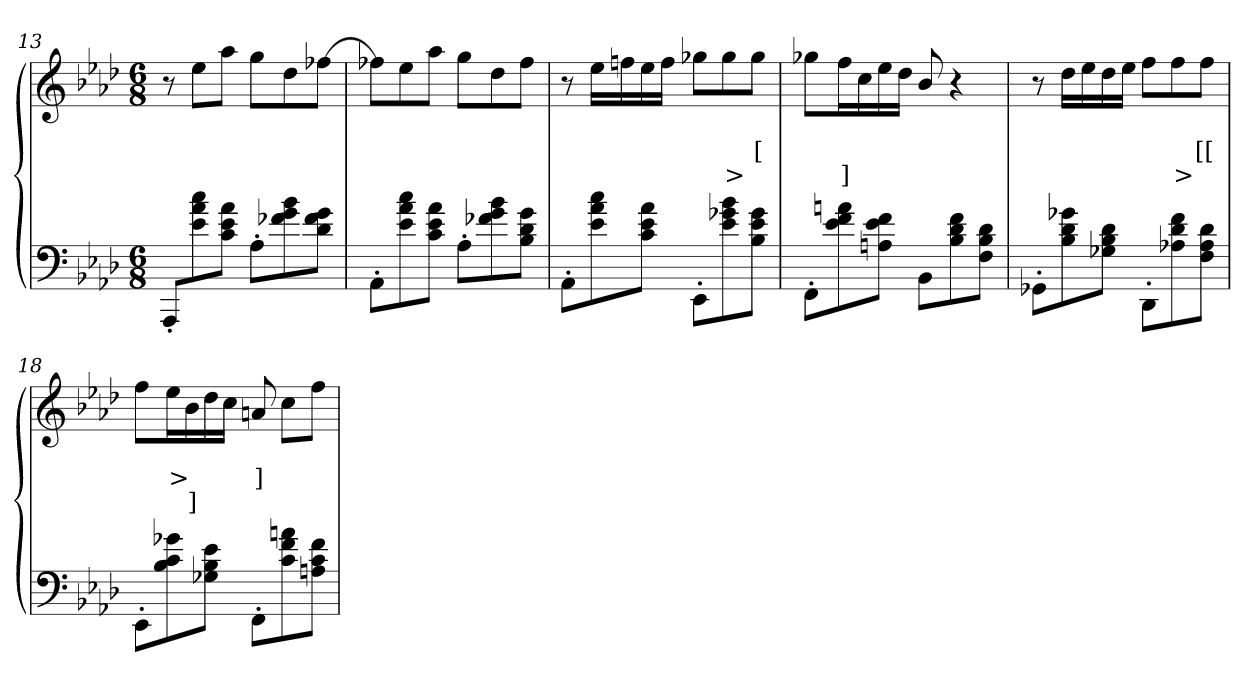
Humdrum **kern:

**kern	**kern	**text	**text	**text
*part2	*part1	*part1	*part1	*part1
*staff2	*staff1	*staff1	*staff1	*staff1
*clefF4	*clefG2	*	*	*
*k[b-e-a-d-]	*k[b-e-a-d-]	*	*	*
*M6/8	*M6/8	*	*	*
=13	=13	=13	=13	=13
8AAA-'>/L	8r	.	.	.
8cc\ 8a-\ 8e-\	8ee-L	.	.	.
8a-\ 8e-\ 8c\J	8aa-J	.	.	.
8A-'>L	8ggL	.	.	.
8b- 8g 8f-X	8dd-	.	.	.
8g 8f- 8d-J	[8ff-XJ	.	.	.
=14	=14	=14	=14	=14
8AA-'>L	8ff-XL]	.	.	.
8cc 8a- 8e-	8ee-	.	.	.
8a- 8e- 8cJ	8aa-J	.	.	.
8A-'>L	8ggL	.	.	.
8b- 8g 8f-X	8dd-	.	.	.
8g 8d- 8B-J	8ff-J	.	.	.
=15	=15	=15	=15	=15
8AA-'>L	8r	.	<	.
8cc 8a- 8e-	16ee-LL	.	.	.
.	16ffn	.	.	.
8a- 8e- 8cJ	16ee-	.	.	.
.	16ffJJ	.	.	.
8EE-'>L	8gg-XL	.	.	.
8b- 8g-X 8e-	8gg-	.	.	>
8g- 8e- 8B-J	8gg-J	.	[	.
=16	=16	=16	=16	=16
8FF'>L	8gg-XL	.	.	.
8an 8f 8e-	16ffL	.	.	]
.	16cc	.	.	.
8f 8e- 8AnJ	16ee-	.	.	.
.	16dd-JJ	.	.	.
8BB-L	8b-/	.	.	.
8f 8d- 8B-	4r	.	]	.
8d- 8B- 8FJ	.	.	.	.
=17	=17	=17	=17	=17
8GG-X'>L	8r	.	<	.
8g- 8d- 8B-	16dd-LL	.	.	.
.	16ee-	.	.	.
8d- 8B- 8G-J	16dd-	.	.	.
.	16ee-JJ	.	.	.
8DD-'>L	8ffL	.	.	.
8f 8d- 8A-X	8ff	.	.	>
8d- 8A- 8FJ	8ffJ	.	[[	.
=18	=18	=18	=18	=18
8EE-'>L	8ffL	.	.	.
8g-X 8c 8B-	16ee-L	.	>	.
.	16b-	.	.	]
8e- 8B- 8G-J	16dd-	.	.	.
.	16ccJJ	.	.	.
8FF'>L	8an	.	]	.
8an 8f 8c	8ccL	.	.	.
8f 8c 8AnJ	8ffJ	.	.	.
=	=	=	=	=
*-	*-	*-	*-	*-
